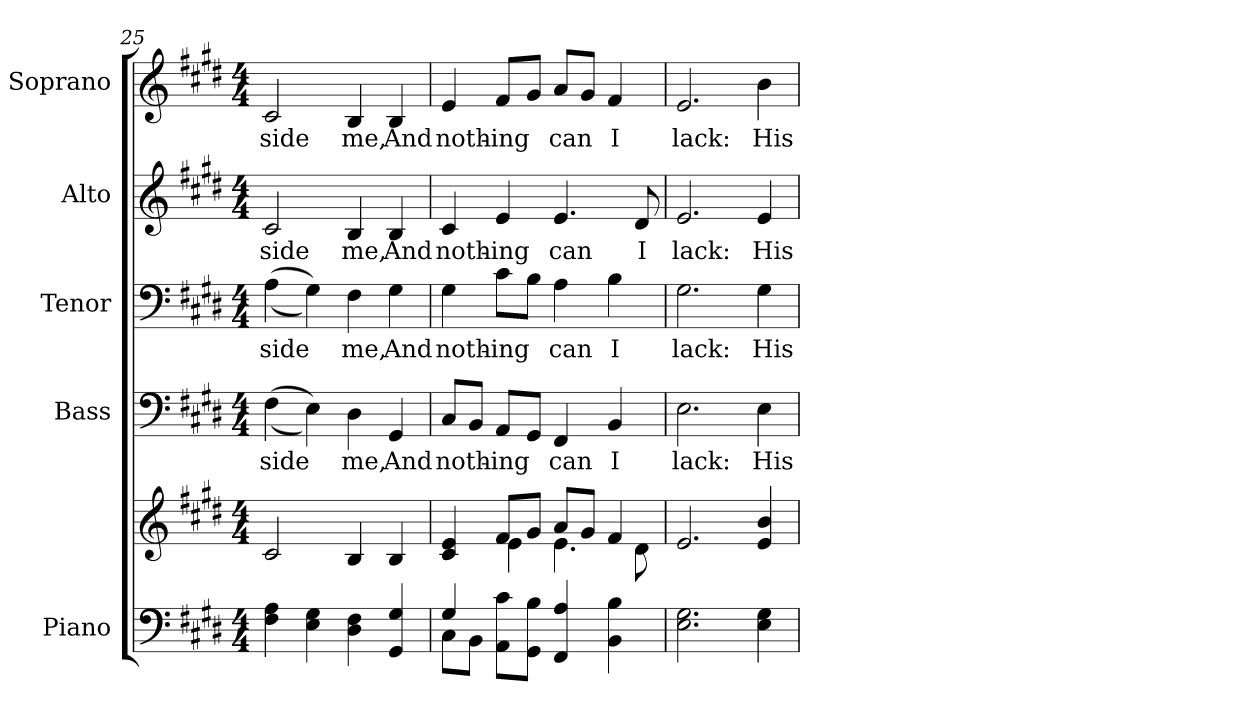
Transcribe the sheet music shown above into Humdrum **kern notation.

**kern	**kern	**kern	**text	**kern	**text	**kern	**text	**kern	**text
*part5	*part5	*part4	*part4	*part3	*part3	*part2	*part2	*part1	*part1
*staff6	*staff5	*staff4	*staff4	*staff3	*staff3	*staff2	*staff2	*staff1	*staff1
*I"Piano	*	*I"Bass	*	*I"Tenor	*	*I"Alto	*	*I"Soprano	*
*I'Pno.	*	*I'B.	*	*I'T.	*	*I'A.	*	*I'S.	*
!!LO:PB:g=z
*clefF4	*clefG2	*clefF4	*	*clefF4	*	*clefG2	*	*clefG2	*
*k[f#c#g#d#]	*k[f#c#g#d#]	*k[f#c#g#d#]	*	*k[f#c#g#d#]	*	*k[f#c#g#d#]	*	*k[f#c#g#d#]	*
*E:	*E:	*E:	*	*E:	*	*E:	*	*E:	*
*M4/4	*M4/4	*M4/4	*	*M4/4	*	*M4/4	*	*M4/4	*
=25	=25	=25	=25	=25	=25	=25	=25	=25	=25
!	!	!	!LO:LY:b:color=#000000	!	!	!	!	!	!
!	!	!	!	!	!LO:LY:b:color=#000000	!	!	!	!
!	!	!	!	!	!	!	!LO:LY:b:color=#000000	!	!
!	!	!	!	!	!	!	!	!	!LO:LY:b:color=#000000
4F#i\ 4Ai	2c#i/	((4F#i\	side	((4Ai\	side	2c#i/	side	2c#i/	side
4Ei\ 4G#i	.	4Ei\))	.	4G#i\))	.	.	.	.	.
!	!	!	!LO:LY:b:color=#000000	!	!	!	!	!	!
!	!	!	!	!	!LO:LY:b:color=#000000	!	!	!	!
!	!	!	!	!	!	!	!LO:LY:b:color=#000000	!	!
!	!	!	!	!	!	!	!	!	!LO:LY:b:color=#000000
4D#i\ 4F#i	4Bi/	4D#i\	me,	4F#i\	me,	4Bi/	me,	4Bi/	me,
!	!	!	!LO:LY:b:color=#000000	!	!	!	!	!	!
!	!	!	!	!	!LO:LY:b:color=#000000	!	!	!	!
!	!	!	!	!	!	!	!LO:LY:b:color=#000000	!	!
!	!	!	!	!	!	!	!	!	!LO:LY:b:color=#000000
4GG#i/ 4G#i	4Bi/	4GG#i/	And	4G#i\	And	4Bi/	And	4Bi/	And
=26	=26	=26	=26	=26	=26	=26	=26	=26	=26
*^	*^	*	*	*	*	*	*	*	*
!	!	!	!	!	!LO:LY:b:color=#000000	!	!	!	!	!	!
!	!	!	!	!	!	!	!LO:LY:b:color=#000000	!	!	!	!
!	!	!	!	!	!	!	!	!	!LO:LY:b:color=#000000	!	!
!	!	!	!	!	!	!	!	!	!	!	!LO:LY:b:color=#000000
4G#i/	8C#i\L	4c#i/ 4ei	4ryy	8C#i/L	noth-	4G#i\	noth-	4c#i/	noth-	4ei/	noth-
.	8BBi\J	.	.	8BBi/J	.	.	.	.	.	.	.
!	!	!	!	!	!LO:LY:b:color=#000000	!	!	!	!	!	!
!	!	!	!	!	!	!	!LO:LY:b:color=#000000	!	!	!	!
!	!	!	!	!	!	!	!	!	!LO:LY:b:color=#000000	!	!
!	!	!	!	!	!	!	!	!	!	!	!LO:LY:b:color=#000000
8AAi\ 8c#iL	4ryy	8f#i/L	4ei\	8AAi/L	-ing	8c#i\L	-ing	4ei/	-ing	8f#i/L	-ing
8GG#i\ 8BiJ	.	8g#i/J	.	8GG#i/J	.	8Bi\J	.	.	.	8g#i/J	.
!	!	!	!	!	!LO:LY:b:color=#000000	!	!	!	!	!	!
!	!	!	!	!	!	!	!LO:LY:b:color=#000000	!	!	!	!
!	!	!	!	!	!	!	!	!	!LO:LY:b:color=#000000	!	!
!	!	!	!	!	!	!	!	!	!	!	!LO:LY:b:color=#000000
4FF#i/ 4Ai	2ryy	8ai/L	4.ei\	4FF#i/	can	4Ai\	can	4.ei/	can	8ai/L	can
.	.	8g#i/J	.	.	.	.	.	.	.	8g#i/J	.
!	!	!	!	!	!LO:LY:b:color=#000000	!	!	!	!	!	!
!	!	!	!	!	!	!	!LO:LY:b:color=#000000	!	!	!	!
!	!	!	!	!	!	!	!	!	!	!	!LO:LY:b:color=#000000
4BBi\ 4Bi	.	4f#i/	.	4BBi/	I	4Bi\	I	.	.	4f#i/	I
!	!	!	!	!	!	!	!	!	!LO:LY:b:color=#000000	!	!
.	.	.	8d#i\	.	.	.	.	8d#i/	I	.	.
*v	*v	*	*	*	*	*	*	*	*	*	*
*	*v	*v	*	*	*	*	*	*	*	*
!!LO:PB:g=z
=27	=27	=27	=27	=27	=27	=27	=27	=27	=27
*	*^	*	*	*	*	*	*	*	*
!	!	!	!	!LO:LY:b:color=#000000	!	!	!	!	!	!
*	*v	*v	*	*	*	*	*	*	*	*
*	*^	*	*	*	*	*	*	*	*
!	!	!	!	!	!	!LO:LY:b:color=#000000	!	!	!	!
*	*v	*v	*	*	*	*	*	*	*	*
*	*^	*	*	*	*	*	*	*	*
!	!	!	!	!	!	!	!	!LO:LY:b:color=#000000	!	!
*	*v	*v	*	*	*	*	*	*	*	*
*	*^	*	*	*	*	*	*	*	*
!	!	!	!	!	!	!	!	!	!	!LO:LY:b:color=#000000
*	*v	*v	*	*	*	*	*	*	*	*
2.Ei\ 2.G#i	2.ei/	2.Ei\	lack:	2.G#i\	lack:	2.ei/	lack:	2.ei/	lack:
!	!	!	!LO:LY:b:color=#000000	!	!	!	!	!	!
!	!	!	!	!	!LO:LY:b:color=#000000	!	!	!	!
!	!	!	!	!	!	!	!LO:LY:b:color=#000000	!	!
!	!	!	!	!	!	!	!	!	!LO:LY:b:color=#000000
4Ei\ 4G#i	4ei/ 4bi	4Ei\	His	4G#i\	His	4ei/	His	4bi\	His
=	=	=	=	=	=	=	=	=	=
*-	*-	*-	*-	*-	*-	*-	*-	*-	*-
